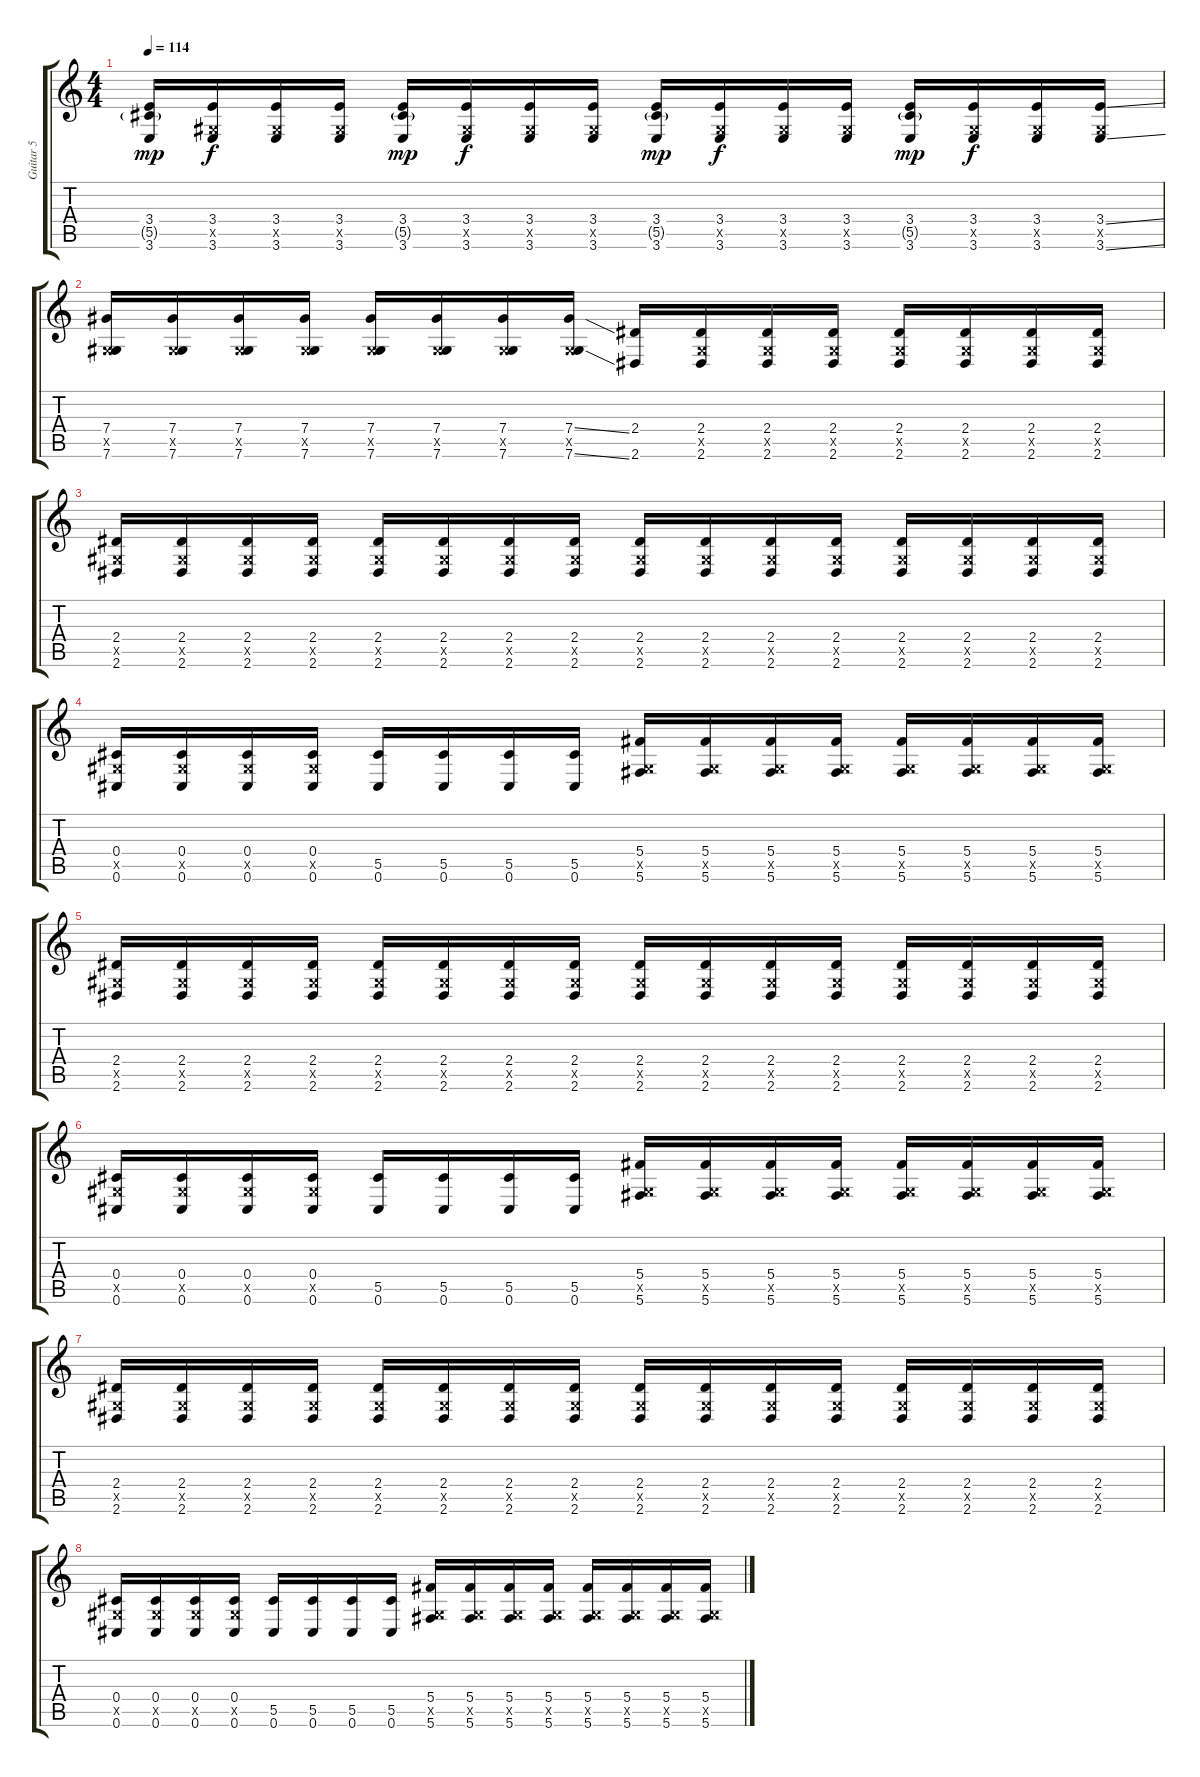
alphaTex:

\track ("Guitar 5" "Guitar 5") {instrument overdrivenguitar}
\staff {score tabs}
\tuning (Eb4 Bb3 Gb3 Db3 Ab2 Db2) {hide}
\ts (4 4)
\tempo 114
\clef g2
\ks c
(3.4 5.5{g} 3.6).16{dy mp} (3.4 0.5{x} 3.6).16{dy f} (3.4 0.5{x} 3.6).16 (3.4 0.5{x} 3.6).16 (3.4 5.5{g} 3.6).16{dy mp} (3.4 0.5{x} 3.6).16{dy f} (3.4 0.5{x} 3.6).16 (3.4 0.5{x} 3.6).16 (3.4 5.5{g} 3.6).16{dy mp} (3.4 0.5{x} 3.6).16{dy f} (3.4 0.5{x} 3.6).16 (3.4 0.5{x} 3.6).16 (3.4 5.5{g} 3.6).16{dy mp} (3.4 0.5{x} 3.6).16{dy f} (3.4 0.5{x} 3.6).16 (3.4{ss} 0.5{x} 3.6{ss}).16 |
(7.4 0.5{x} 7.6).16 (7.4 0.5{x} 7.6).16 (7.4 0.5{x} 7.6).16 (7.4 0.5{x} 7.6).16 (7.4 0.5{x} 7.6).16 (7.4 0.5{x} 7.6).16 (7.4 0.5{x} 7.6).16 (7.4{ss} 0.5{x} 7.6{ss}).16 (2.4 2.6).16 (2.4 0.5{x} 2.6).16 (2.4 0.5{x} 2.6).16 (2.4 0.5{x} 2.6).16 (2.4 0.5{x} 2.6).16 (2.4 0.5{x} 2.6).16 (2.4 0.5{x} 2.6).16 (2.4 0.5{x} 2.6).16 |
(2.4 0.5{x} 2.6).16 (2.4 0.5{x} 2.6).16 (2.4 0.5{x} 2.6).16 (2.4 0.5{x} 2.6).16 (2.4 0.5{x} 2.6).16 (2.4 0.5{x} 2.6).16 (2.4 0.5{x} 2.6).16 (2.4 0.5{x} 2.6).16 (2.4 0.5{x} 2.6).16 (2.4 0.5{x} 2.6).16 (2.4 0.5{x} 2.6).16 (2.4 0.5{x} 2.6).16 (2.4 0.5{x} 2.6).16 (2.4 0.5{x} 2.6).16 (2.4 0.5{x} 2.6).16 (2.4 0.5{x} 2.6).16 |
(0.4 0.5{x} 0.6).16 (0.4 0.5{x} 0.6).16 (0.4 0.5{x} 0.6).16 (0.4 0.5{x} 0.6).16 (5.5 0.6).16 (5.5 0.6).16 (5.5 0.6).16 (5.5 0.6).16 (5.4 0.5{x} 5.6).16 (5.4 0.5{x} 5.6).16 (5.4 0.5{x} 5.6).16 (5.4 0.5{x} 5.6).16 (5.4 0.5{x} 5.6).16 (5.4 0.5{x} 5.6).16 (5.4 0.5{x} 5.6).16 (5.4 0.5{x} 5.6).16 |
(2.4 0.5{x} 2.6).16 (2.4 0.5{x} 2.6).16 (2.4 0.5{x} 2.6).16 (2.4 0.5{x} 2.6).16 (2.4 0.5{x} 2.6).16 (2.4 0.5{x} 2.6).16 (2.4 0.5{x} 2.6).16 (2.4 0.5{x} 2.6).16 (2.4 0.5{x} 2.6).16 (2.4 0.5{x} 2.6).16 (2.4 0.5{x} 2.6).16 (2.4 0.5{x} 2.6).16 (2.4 0.5{x} 2.6).16 (2.4 0.5{x} 2.6).16 (2.4 0.5{x} 2.6).16 (2.4 0.5{x} 2.6).16 |
(0.4 0.5{x} 0.6).16 (0.4 0.5{x} 0.6).16 (0.4 0.5{x} 0.6).16 (0.4 0.5{x} 0.6).16 (5.5 0.6).16 (5.5 0.6).16 (5.5 0.6).16 (5.5 0.6).16 (5.4 0.5{x} 5.6).16 (5.4 0.5{x} 5.6).16 (5.4 0.5{x} 5.6).16 (5.4 0.5{x} 5.6).16 (5.4 0.5{x} 5.6).16 (5.4 0.5{x} 5.6).16 (5.4 0.5{x} 5.6).16 (5.4 0.5{x} 5.6).16 |
(2.4 0.5{x} 2.6).16 (2.4 0.5{x} 2.6).16 (2.4 0.5{x} 2.6).16 (2.4 0.5{x} 2.6).16 (2.4 0.5{x} 2.6).16 (2.4 0.5{x} 2.6).16 (2.4 0.5{x} 2.6).16 (2.4 0.5{x} 2.6).16 (2.4 0.5{x} 2.6).16 (2.4 0.5{x} 2.6).16 (2.4 0.5{x} 2.6).16 (2.4 0.5{x} 2.6).16 (2.4 0.5{x} 2.6).16 (2.4 0.5{x} 2.6).16 (2.4 0.5{x} 2.6).16 (2.4 0.5{x} 2.6).16 |
(0.4 0.5{x} 0.6).16 (0.4 0.5{x} 0.6).16 (0.4 0.5{x} 0.6).16 (0.4 0.5{x} 0.6).16 (5.5 0.6).16 (5.5 0.6).16 (5.5 0.6).16 (5.5 0.6).16 (5.4 0.5{x} 5.6).16 (5.4 0.5{x} 5.6).16 (5.4 0.5{x} 5.6).16 (5.4 0.5{x} 5.6).16 (5.4 0.5{x} 5.6).16 (5.4 0.5{x} 5.6).16 (5.4 0.5{x} 5.6).16 (5.4 0.5{x} 5.6).16
